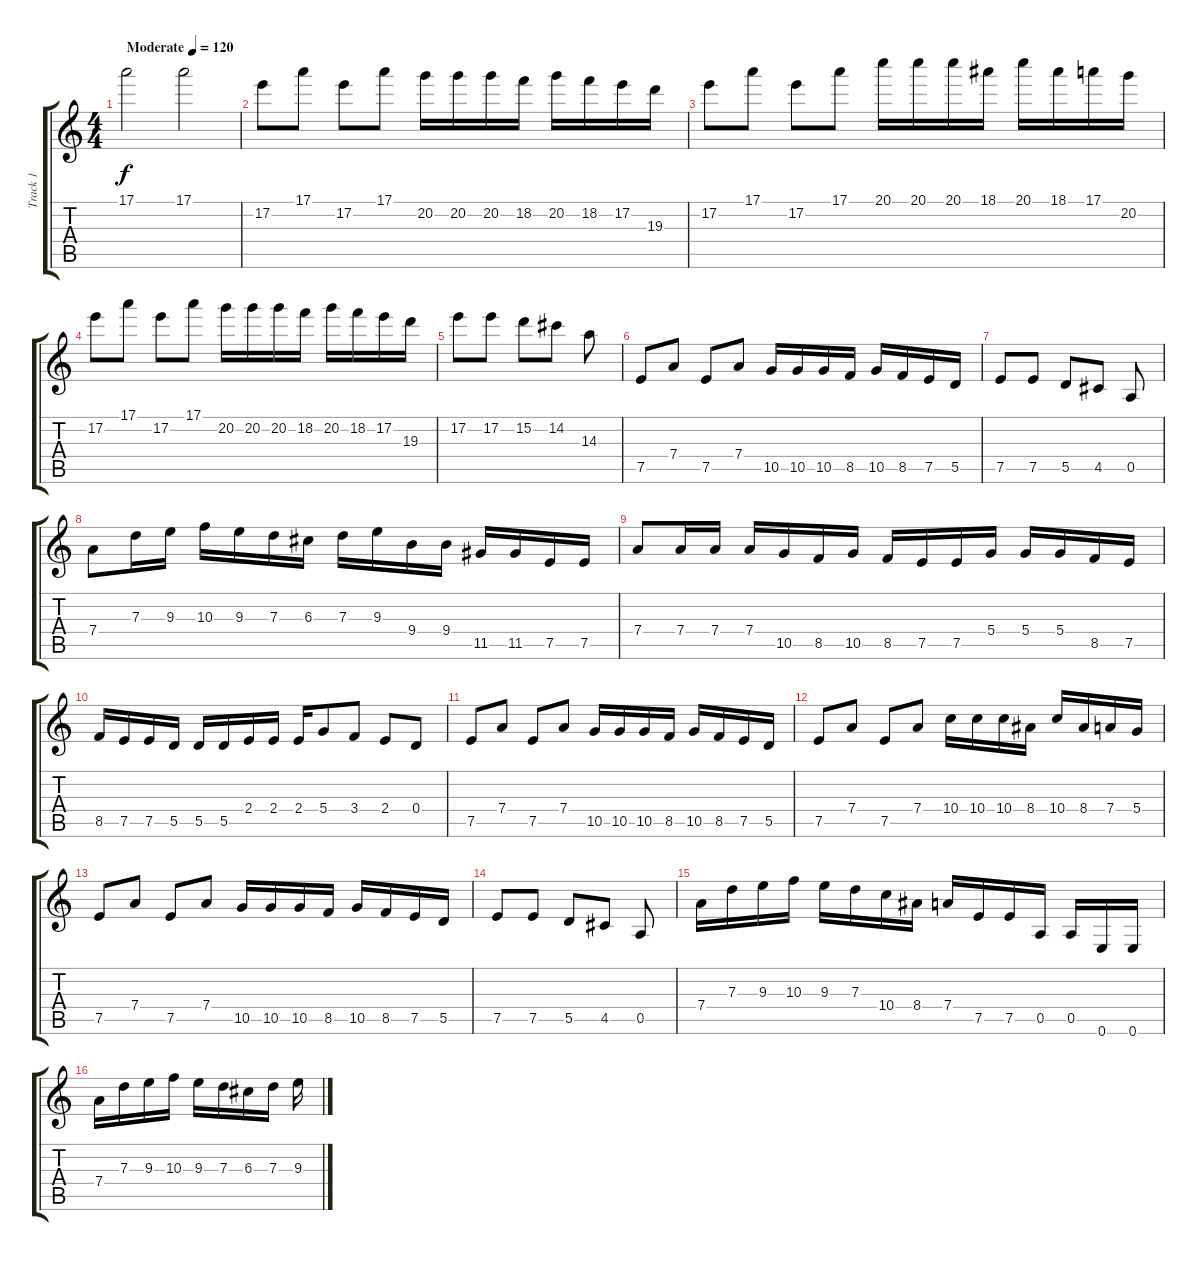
\track ("Track 1" "Track 1") {instrument distortionguitar}
\staff {score tabs}
\tuning (E4 B3 G3 D3 A2 E2) {hide}
\ts (4 4)
\tempo (120 "Moderate")
\clef g2
\ks c
17.1.2{dy f instrument distortionguitar} 17.1.2 |
17.2.8 17.1.8 17.2.8 17.1.8 20.2.16 20.2.16 20.2.16 18.2.16 20.2.16 18.2.16 17.2.16 19.3.16 |
17.2.8 17.1.8 17.2.8 17.1.8 20.1.16 20.1.16 20.1.16 18.1.16 20.1.16 18.1.16 17.1.16 20.2.16 |
17.2.8 17.1.8 17.2.8 17.1.8 20.2.16 20.2.16 20.2.16 18.2.16 20.2.16 18.2.16 17.2.16 19.3.16 |
17.2.8 17.2.8 15.2.8 14.2.8 14.3.8 |
7.5.8 7.4.8 7.5.8 7.4.8 10.5.16 10.5.16 10.5.16 8.5.16 10.5.16 8.5.16 7.5.16 5.5.16 |
7.5.8 7.5.8 5.5.8 4.5.8 0.5.8 |
7.4.8 7.3.16 9.3.16 10.3.16 9.3.16 7.3.16 6.3.16 7.3.16 9.3.16 9.4.16 9.4.16 11.5.16 11.5.16 7.5.16 7.5.16 |
7.4.8 7.4.16 7.4.16 7.4.16 10.5.16 8.5.16 10.5.16 8.5.16 7.5.16 7.5.16 5.4.16 5.4.16 5.4.16 8.5.16 7.5.16 |
8.5.16 7.5.16 7.5.16 5.5.16 5.5.16 5.5.16 2.4.16 2.4.16 2.4.16 5.4.8 3.4.8 2.4.8 0.4.8 |
7.5.8 7.4.8 7.5.8 7.4.8 10.5.16 10.5.16 10.5.16 8.5.16 10.5.16 8.5.16 7.5.16 5.5.16 |
7.5.8 7.4.8 7.5.8 7.4.8 10.4.16 10.4.16 10.4.16 8.4.16 10.4.16 8.4.16 7.4.16 5.4.16 |
7.5.8 7.4.8 7.5.8 7.4.8 10.5.16 10.5.16 10.5.16 8.5.16 10.5.16 8.5.16 7.5.16 5.5.16 |
7.5.8 7.5.8 5.5.8 4.5.8 0.5.8 |
7.4.16 7.3.16 9.3.16 10.3.16 9.3.16 7.3.16 10.4.16 8.4.16 7.4.16 7.5.16 7.5.16 0.5.16 0.5.16 0.6.16 0.6.16 |
7.4.16 7.3.16 9.3.16 10.3.16 9.3.16 7.3.16 6.3.16 7.3.16 9.3.16
